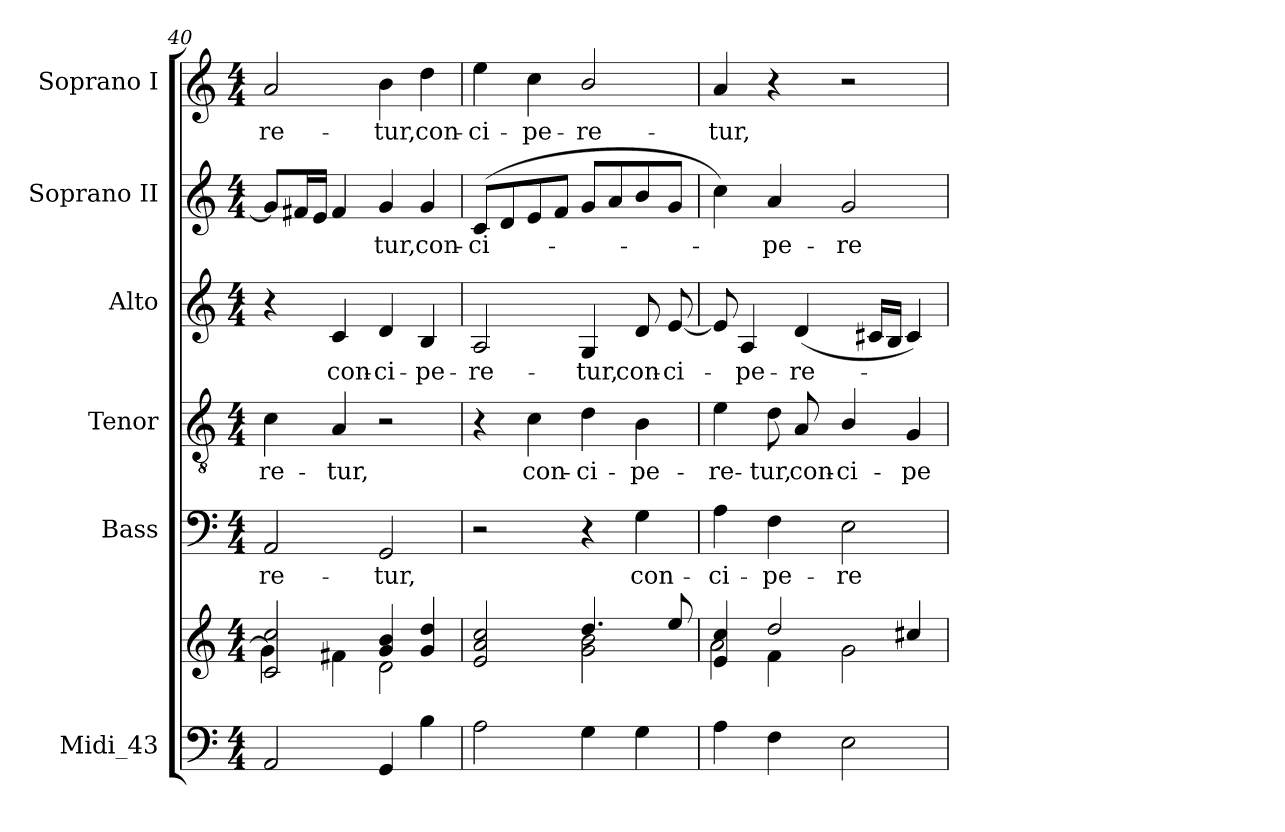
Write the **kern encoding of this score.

**kern	**kern	**kern	**text	**kern	**text	**kern	**text	**kern	**text	**kern	**text
*part6	*part6	*part5	*part5	*part4	*part4	*part3	*part3	*part2	*part2	*part1	*part1
*staff7	*staff6	*staff5	*staff5	*staff4	*staff4	*staff3	*staff3	*staff2	*staff2	*staff1	*staff1
*I"Midi_43	*	*I"Bass	*	*I"Tenor	*	*I"Alto	*	*I"Soprano II	*	*I"Soprano I	*
*	*	*I'B	*	*I'T	*	*I'A	*	*	*	*	*
*clefF4	*clefG2	*clefF4	*	*clefGv2	*	*clefG2	*	*clefG2	*	*clefG2	*
*k[]	*k[]	*k[]	*	*k[]	*	*k[]	*	*k[]	*	*k[]	*
*C:	*C:	*C:	*	*C:	*	*C:	*	*C:	*	*C:	*
*M4/4	*M4/4	*M4/4	*	*M4/4	*	*M4/4	*	*M4/4	*	*M4/4	*
=40	=40	=40	=40	=40	=40	=40	=40	=40	=40	=40	=40
*	*^	*	*	*	*	*	*	*	*	*	*
*	*	*^	*	*	*	*	*	*	*	*	*	*
!	!	!	!	!	!LO:LY:b	!	!LO:LY:b	!	!	!	!	!	!LO:LY:b
2AA	2c/ 2cc/	4g\]	2ryy	2AA	-re-	4c	-re-	4r	.	8gL]	.	2a	-re-
.	.	.	.	.	.	.	.	.	.	16f#XL	.	.	.
.	.	.	.	.	.	.	.	.	.	16eJJ	.	.	.
!	!	!	!	!	!	!	!LO:LY:b	!	!LO:LY:b	!	!	!	!
.	.	4f#X\	.	.	.	4A	-tur,	4c	con-	4f#	.	.	.
!	!	!	!	!	!LO:LY:b	!	!	!	!LO:LY:b	!	!LO:LY:b	!	!LO:LY:b
4GG	4g/ 4b/	2ryy	2d\	2GG	-tur,	2r	.	4d	-ci-	4g	tur,	4b	-tur,
!	!	!	!	!	!	!	!	!	!LO:LY:b	!	!LO:LY:b	!	!LO:LY:b
4B	4g/ 4dd/	.	.	.	.	.	.	4B	-pe-	4g	con-	4dd	con-
=41	=41	=41	=41	=41	=41	=41	=41	=41	=41	=41	=41	=41	=41
!	!	!	!	!	!	!	!	!	!LO:LY:b	!	!LO:LY:b	!	!LO:LY:b
2A	2e/ 2a/ 2cc/	1ryy	2ryy	2r	.	4r	.	2A	-re-	(<8cL	-ci-	4ee	-ci-
.	.	.	.	.	.	.	.	.	.	8d	.	.	.
!	!	!	!	!	!	!	!LO:LY:b	!	!	!	!	!	!LO:LY:b
.	.	.	.	.	.	4c	con-	.	.	8e	.	4cc	-pe-
.	.	.	.	.	.	.	.	.	.	8fJ	.	.	.
!	!	!	!	!	!	!	!LO:LY:b	!	!LO:LY:b	!	!	!	!LO:LY:b
4G	4.dd/	.	2g\ 2b\	4r	.	4d	-ci-	4G	-tur,	8gL	.	2b/	-re-
.	.	.	.	.	.	.	.	.	.	8a	.	.	.
!	!	!	!	!	!LO:LY:b	!	!LO:LY:b	!	!LO:LY:b	!	!	!	!
4G	.	.	.	4G	con-	4B	-pe-	8d	con-	8b	.	.	.
!	!	!	!	!	!	!	!	!	!LO:LY:b	!	!	!	!
.	8ee/	.	.	.	.	.	.	[8e	-ci-	8gJ	.	.	.
=42	=42	=42	=42	=42	=42	=42	=42	=42	=42	=42	=42	=42	=42
!	!	!	!	!	!LO:LY:b	!	!LO:LY:b	!	!	!	!	!	!LO:LY:b
4A	4e/ 4cc/	4ryy	2a\	4A	-ci-	4e	-re-	8e]	.	4cc)	.	4a	-tur,
!	!	!	!	!	!	!	!	!	!LO:LY:b	!	!	!	!
.	.	.	.	.	.	.	.	4A	pe-	.	.	.	.
!	!	!	!	!	!LO:LY:b	!	!LO:LY:b	!	!	!	!LO:LY:b	!	!
4F	2dd/	4f\	.	4F	-pe-	8d	-tur,	.	.	4a	pe-	4r	.
!	!	!	!	!	!	!	!LO:LY:b	!	!LO:LY:b	!	!	!	!
.	.	.	.	.	.	8A	con-	(<4d	-re-	.	.	.	.
!	!	!	!	!	!LO:LY:b	!	!LO:LY:b	!	!	!	!LO:LY:b	!	!
2E	.	2ryy	2g\	2E	-re-	4B/	-ci-	.	.	2g	-re-	2r	.
.	.	.	.	.	.	.	.	16c#XLL	.	.	.	.	.
.	.	.	.	.	.	.	.	16BJJ	.	.	.	.	.
!	!	!	!	!	!	!	!LO:LY:b	!	!	!	!	!	!
.	4cc#X/	.	.	.	.	4G	-pe-	4c#)	.	.	.	.	.
*	*v	*v	*v	*	*	*	*	*	*	*	*	*	*
=	=	=	=	=	=	=	=	=	=	=	=
*-	*-	*-	*-	*-	*-	*-	*-	*-	*-	*-	*-
